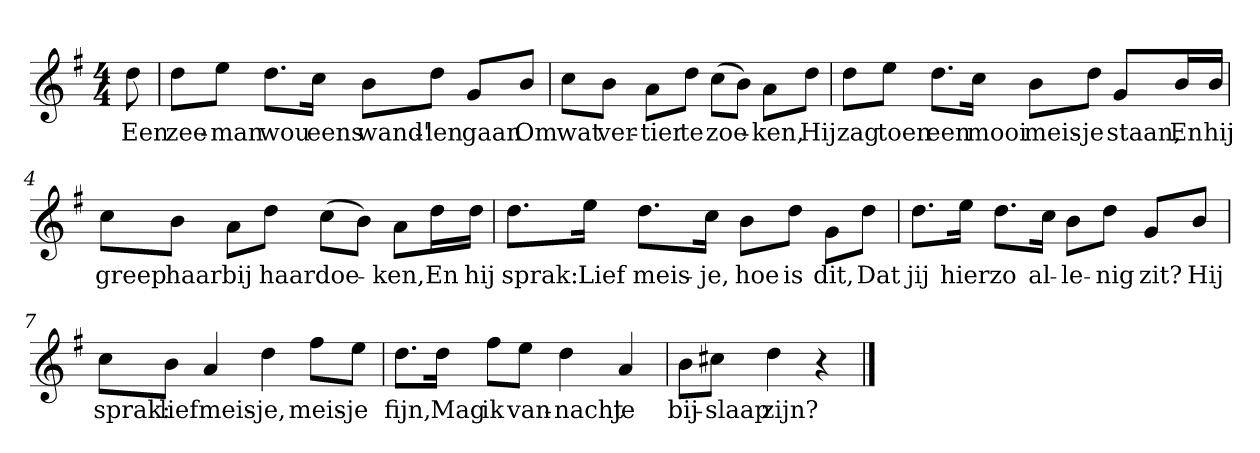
**kern	**text
*part1	*part1
*staff1	*staff1
*clefG2	*
*k[f#]	*
*G:	*
*M4/4	*
*MM120	*
=	=
8dd	Een
=1	=1
8dd\L	zee-
8ee\J	-man
8.dd\L	wou
16cc\Jk	eens
8b\L	wand'-
8dd\J	-len
8g/L	gaan
8b/J	Om
=2	=2
8cc\L	wat
8b\J	ver-
8a\L	-tier
8dd\J	te
(8cc\L	zoe-
8b\J)	.
8a\L	-ken,
8dd\J	Hij
=3	=3
8dd\L	zag
8ee\J	toen
8.dd\L	een
16cc\Jk	mooi
8b\L	meis-
8dd\J	-je
8g/L	staan,
16b/L	En
16b/JJ	hij
=4	=4
8cc\L	greep
8b\J	haar
8a\L	bij
8dd\J	haar
(8cc\L	doe-
8b\J)	.
8a\L	-ken,
16dd\L	En
16dd\JJ	hij
=5	=5
8.dd\L	sprak:
16ee\Jk	Lief
8.dd\L	meis-
16cc\Jk	-je,
8b\L	hoe
8dd\J	is
8g\L	dit,
8dd\J	Dat
=6	=6
8.dd\L	jij
16ee\Jk	hier
8.dd\L	zo
16cc\Jk	al-
8b\L	-le-
8dd\J	-nig
8g/L	zit?
8b/J	Hij
=7	=7
8cc\L	sprak:
8b\J	lief
4a	meis-
4dd	-je,
8ff#\L	meis-
8ee\J	-je
=8	=8
8.dd\L	fijn,
16dd\Jk	Mag
8ff#\L	ik
8ee\J	van-
4dd	-nacht
4a	je
=9	=9
8b\L	bij-
8cc#X\J	-slaap
4dd	zijn?
4r	.
==	==
*-	*-
